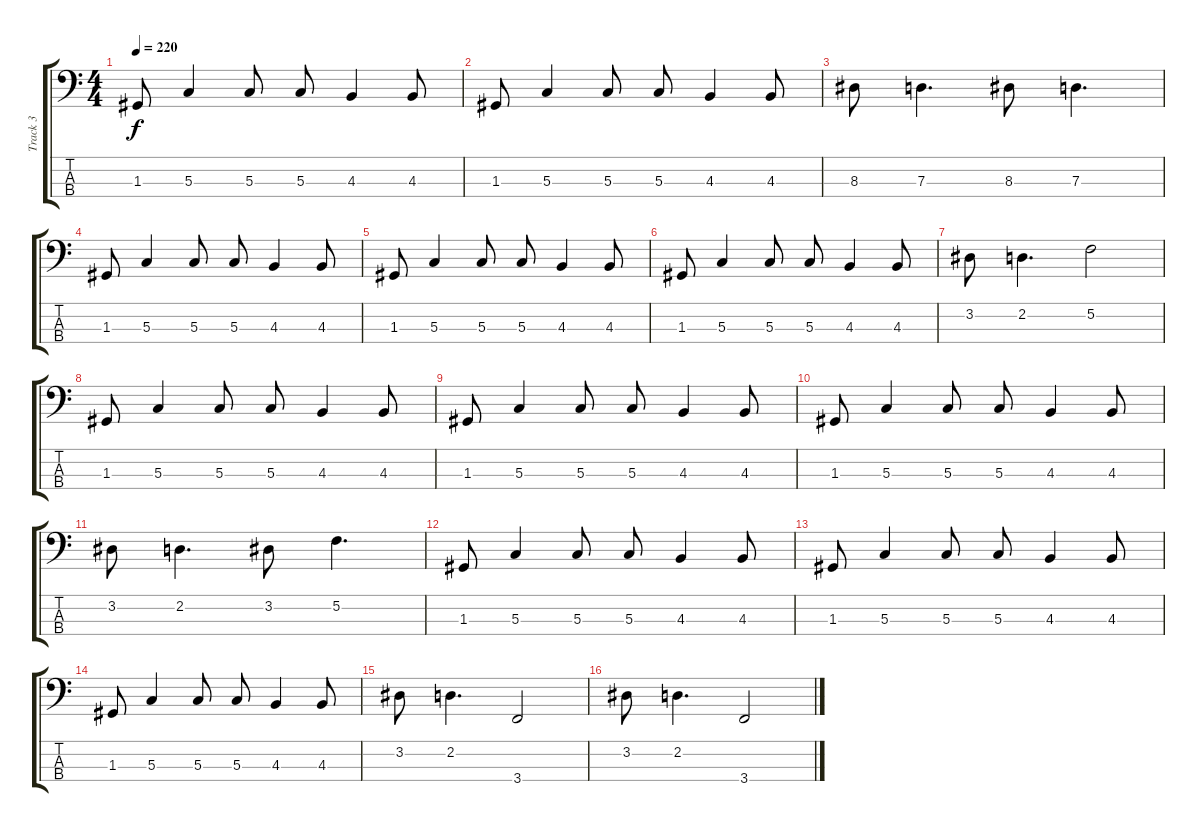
\track ("Track 3" "Track 3") {instrument electricbassfinger}
\staff {score tabs}
\tuning (F2 C2 G1 D1) {hide}
\ts (4 4)
\tempo 220
\clef f4
\ks c
1.3.8{dy f} 5.3.4 5.3.8 5.3.8 4.3.4 4.3.8 |
1.3.8 5.3.4 5.3.8 5.3.8 4.3.4 4.3.8 |
8.3.8 7.3.4{d} 8.3.8 7.3.4{d} |
1.3.8 5.3.4 5.3.8 5.3.8 4.3.4 4.3.8 |
1.3.8 5.3.4 5.3.8 5.3.8 4.3.4 4.3.8 |
1.3.8 5.3.4 5.3.8 5.3.8 4.3.4 4.3.8 |
3.2.8 2.2.4{d} 5.2.2 |
1.3.8 5.3.4 5.3.8 5.3.8 4.3.4 4.3.8 |
1.3.8 5.3.4 5.3.8 5.3.8 4.3.4 4.3.8 |
1.3.8 5.3.4 5.3.8 5.3.8 4.3.4 4.3.8 |
3.2.8 2.2.4{d} 3.2.8 5.2.4{d} |
1.3.8 5.3.4 5.3.8 5.3.8 4.3.4 4.3.8 |
1.3.8 5.3.4 5.3.8 5.3.8 4.3.4 4.3.8 |
1.3.8 5.3.4 5.3.8 5.3.8 4.3.4 4.3.8 |
3.2.8 2.2.4{d} 3.4.2 |
3.2.8 2.2.4{d} 3.4.2
